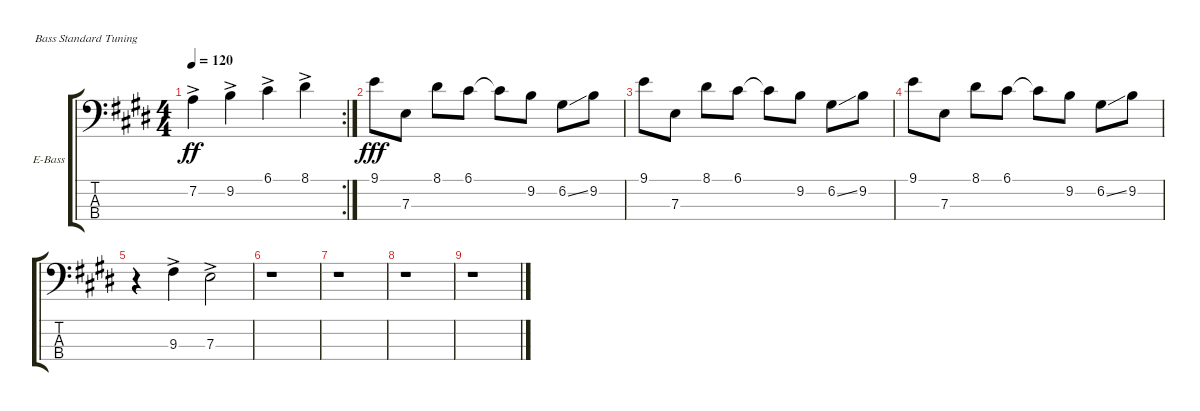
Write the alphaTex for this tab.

\defaultSystemsLayout 4
\bracketExtendMode groupsimilarinstruments
\firstSystemTrackNameOrientation horizontal
\otherSystemsTrackNameOrientation horizontal
\track ("Electric Bass" "E-Bass") {instrument electricbassfinger}
\staff {score tabs}
\tuning (G2 D2 A1 E1)
\rc 2
\ts (4 4)
\tempo 120
\clef f4
\scale
0.354167
\ks e
7.2{ac}.4{dy ff} 9.2{ac}.4 6.1{ac}.4 8.1{ac}.4 |
\scale
0.322917 9.1.8{dy fff} 7.3.8 8.1.8 6.1.8 6.1{t}.8 9.2.8 6.2{ss}.8 9.2.8 |
\scale
0.333333 9.1.8 7.3.8 8.1.8 6.1.8 6.1{t}.8 9.2.8 6.2{ss}.8 9.2.8 |
\scale
0.333333 9.1.8 7.3.8 8.1.8 6.1.8 6.1{t}.8 9.2.8 6.2{ss}.8 9.2.8 |
\scale
0.333333 r.4 9.3{ac}.4 7.3{ac}.2 |
\scale
0.333333 r.1 |
\scale
0.333333 r.1 |
\scale
0.333333 r.1 |
r.1
